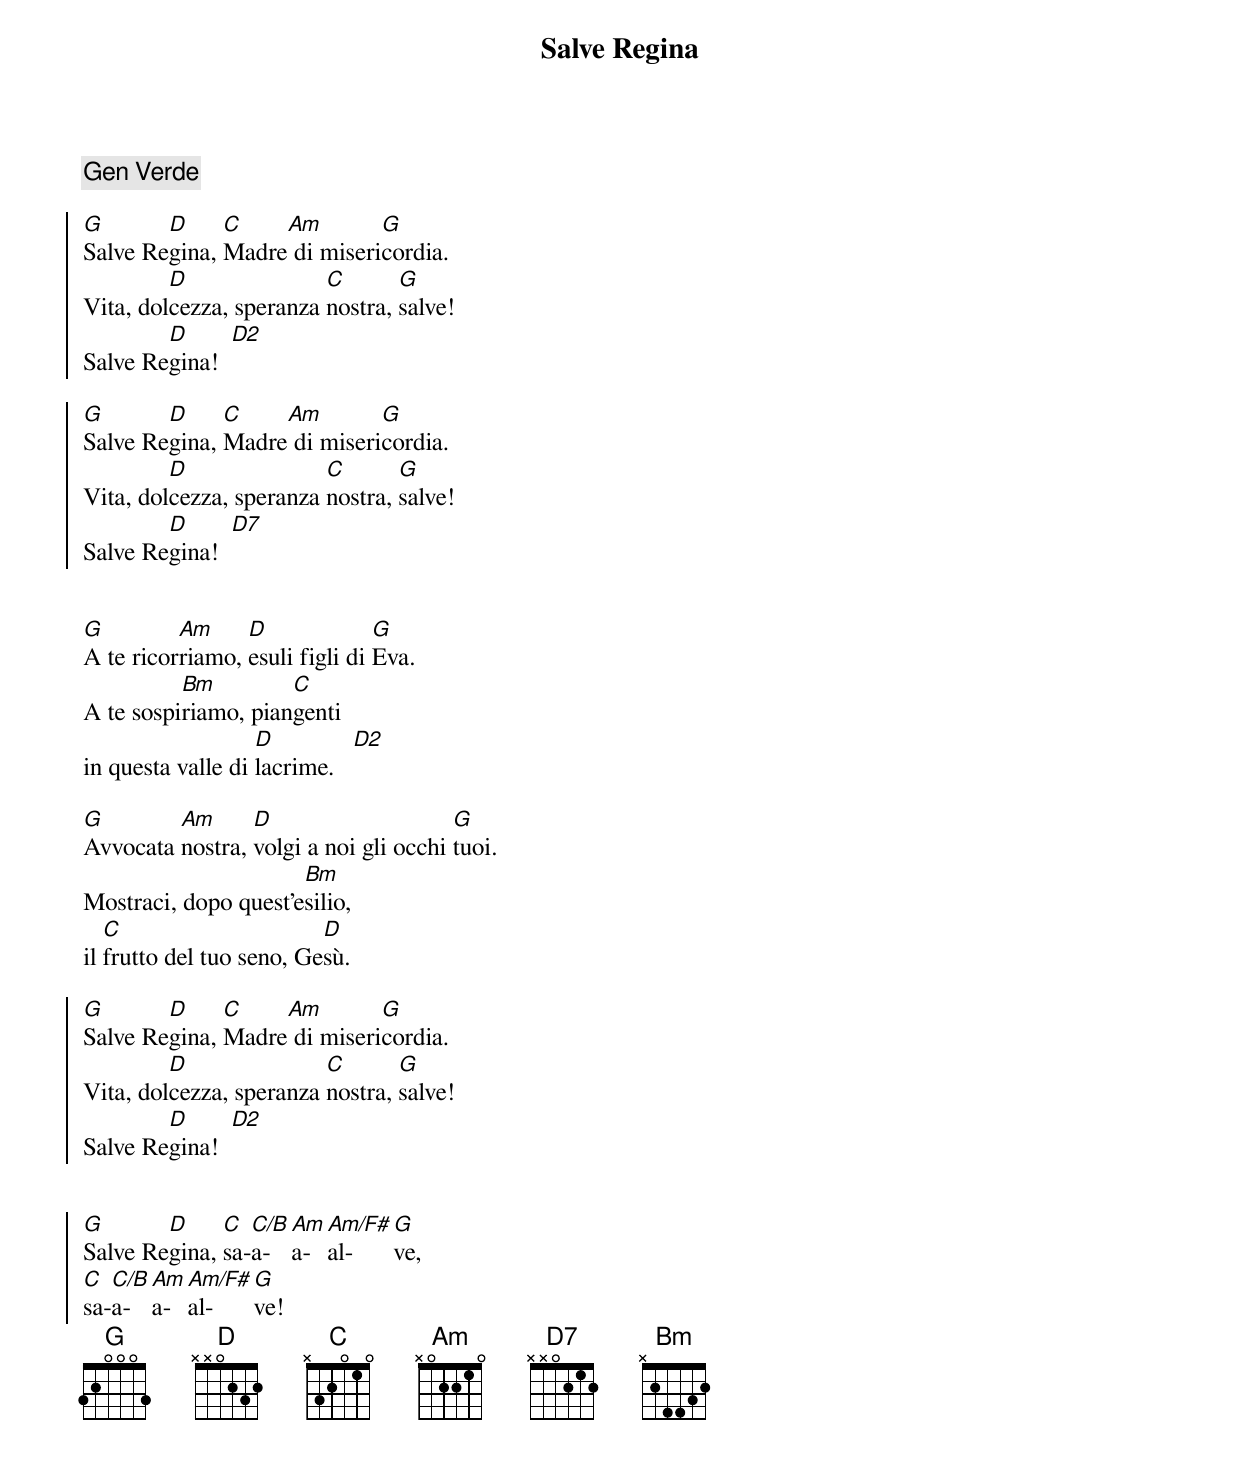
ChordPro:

{title:Salve Regina}
{c:Gen Verde}

{soc}
[G]Salve Re[D]gina, [C]Madre[Am] di miseri[G]cordia.
Vita, dol[D]cezza, speranza [C]nostra, [G]salve!
Salve Re[D]gina!  [D2]

[G]Salve Re[D]gina, [C]Madre[Am] di miseri[G]cordia.
Vita, dol[D]cezza, speranza [C]nostra, [G]salve!
Salve Re[D]gina!  [D7]
{eoc}


[G]A te ricor[Am]riamo, [D]esuli figli di [G]Eva.
A te sospi[Bm]riamo, pian[C]genti
in questa valle di [D]lacrime.   [D2]

[G]Avvocata [Am]nostra, [D]volgi a noi gli occhi [G]tuoi.
Mostraci, dopo quest’e[Bm]silio,
il [C]frutto del tuo seno, Ge[D]sù.

{soc}
[G]Salve Re[D]gina, [C]Madre[Am] di miseri[G]cordia.
Vita, dol[D]cezza, speranza [C]nostra, [G]salve!
Salve Re[D]gina!  [D2]


[G]Salve Re[D]gina, [C]sa-[C/B]a-[Am]a-[Am/F#]al-[G]ve,
[C]sa-[C/B]a-[Am]a-[Am/F#]al-[G]ve!
{eoc}
